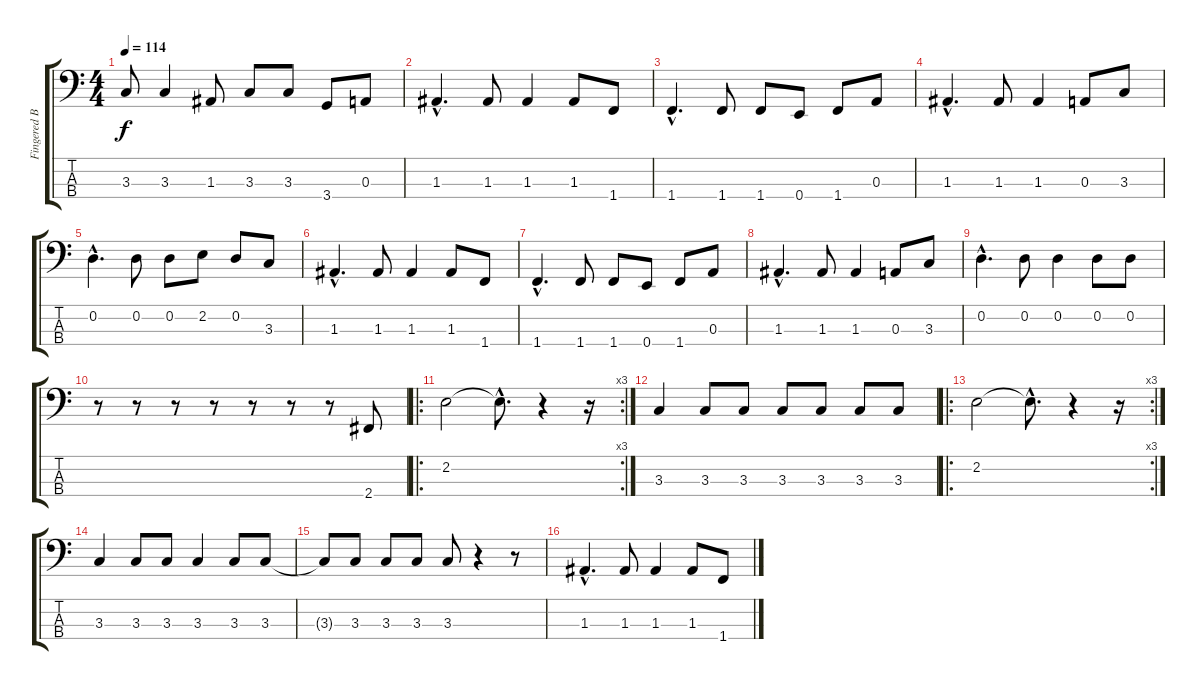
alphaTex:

\track ("Fingered Bs" "Fingered B") {instrument electricbassfinger}
\staff {score tabs}
\tuning (G2 D2 A1 E1) {hide}
\ts (4 4)
\tempo 114
\clef f4
\ks c
3.3{t}.8{dy f} 3.3.4 1.3.8 3.3.8 3.3.8 3.4.8 0.3.8 |
1.3{hac}.4{d} 1.3.8 1.3.4 1.3.8 1.4.8 |
1.4{hac}.4{d} 1.4.8 1.4.8 0.4.8 1.4.8 0.3.8 |
1.3{hac}.4{d} 1.3.8 1.3.4 0.3.8 3.3.8 |
0.2{hac}.4{d} 0.2.8 0.2.8 2.2.8 0.2.8 3.3.8 |
1.3{hac}.4{d} 1.3.8 1.3.4 1.3.8 1.4.8 |
1.4{hac}.4{d} 1.4.8 1.4.8 0.4.8 1.4.8 0.3.8 |
1.3{hac}.4{d} 1.3.8 1.3.4 0.3.8 3.3.8 |
0.2{hac}.4{d} 0.2.8 0.2.4 0.2.8 0.2.8 |
r.8 r.8 r.8 r.8 r.8 r.8 r.8 2.4.8 |
\ro
\rc 3
2.2.2 2.2{hac t}.8{d} r.4 r.16 |
3.3.4 3.3.8 3.3.8 3.3.8 3.3.8 3.3.8 3.3.8 |
\ro
\rc 3
2.2.2 2.2{hac t}.8{d} r.4 r.16 |
3.3.4 3.3.8 3.3.8 3.3.4 3.3.8 3.3.8 |
3.3{t}.8 3.3.8 3.3.8 3.3.8 3.3.8 r.4 r.8 |
1.3{hac}.4{d} 1.3.8 1.3.4 1.3.8 1.4.8
